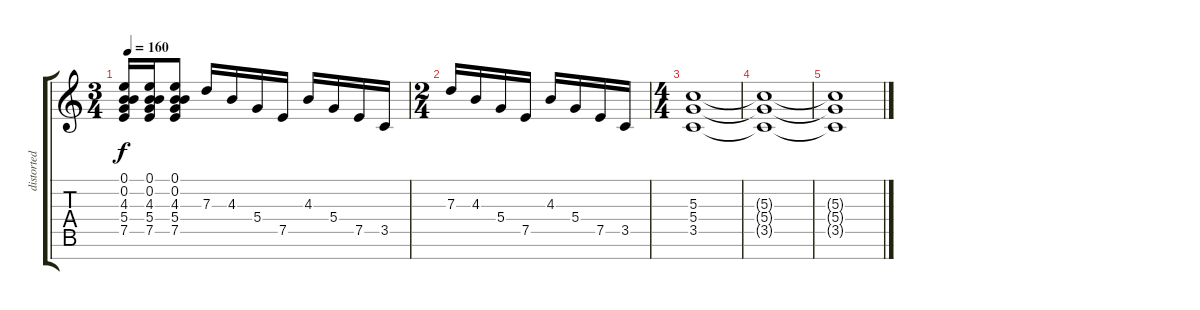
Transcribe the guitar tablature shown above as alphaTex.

\track ("distorted lead" "distorted ") {instrument distortionguitar}
\staff {score tabs}
\tuning (E4 B3 G3 D3 A2 E2 B1) {hide}
\ts (3 4)
\tempo 160
\clef g2
\ks c
(0.1{t} 0.2{t} 4.3{t} 5.4{t} 7.5{t}).16{dy f} (0.1 0.2 4.3 5.4 7.5).16 (0.1 0.2 4.3 5.4 7.5).8 7.3.16 4.3.16 5.4.16 7.5.16 4.3.16 5.4.16 7.5.16 3.5.16 |
\ts (2 4)
7.3.16 4.3.16 5.4.16 7.5.16 4.3.16 5.4.16 7.5.16 3.5.16 |
\ts (4 4)
(5.3 5.4 3.5).1 |
(5.3{t} 5.4{t} 3.5{t}).1 |
(5.3{t} 5.4{t} 3.5{t}).1
